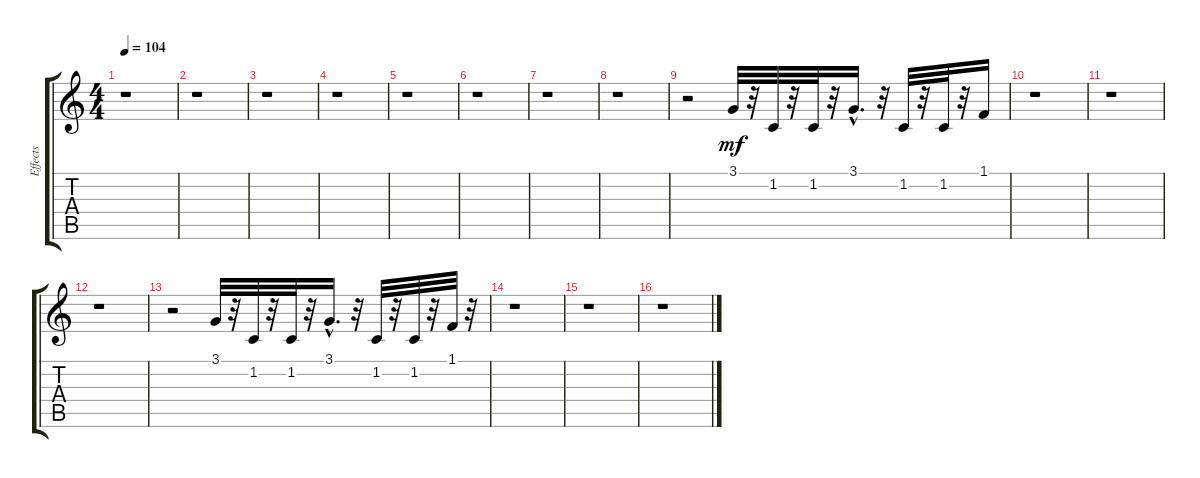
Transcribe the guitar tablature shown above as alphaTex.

\track ("Effects" "Effects") {instrument lead2sawtooth}
\staff {score tabs}
\tuning (E4 B3 G3 D3 A2 E2) {hide}
\ts (4 4)
\tempo 104
\clef g2
\ks c
r.1{dy mf instrument lead2sawtooth} |
r.1 |
r.1 |
r.1 |
r.1 |
r.1 |
r.1 |
r.1 |
r.2 3.1.32{volume 12} r.32 1.2.32 r.32 1.2.32 r.32 3.1{hac}.16{d} r.32 1.2.32 r.32 1.2.32 r.32 1.1.16 |
r.1 |
r.1 |
r.1 |
r.2 3.1.32 r.32 1.2.32 r.32 1.2.32 r.32 3.1{hac}.16{d} r.32 1.2.32 r.32 1.2.32 r.32 1.1.32 r.32 |
r.1 |
r.1 |
r.1
